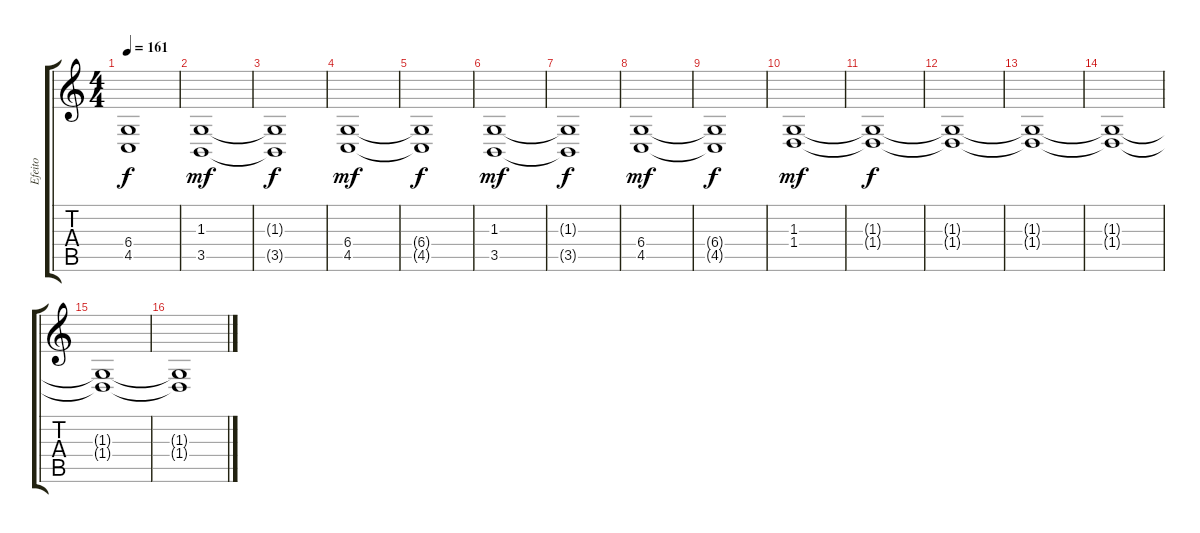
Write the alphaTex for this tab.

\track ("Efeito" "Efeito") {instrument stringensemble1}
\staff {score tabs}
\tuning (Eb4 Bb3 Gb3 Db3 Ab2 Eb2) {hide}
\ts (4 4)
\tempo 161
\clef g2
\ks c
(6.4{t} 4.5{t}).1{dy f} |
(1.3 3.5).1{dy mf} |
(1.3{t} 3.5{t}).1{dy f} |
(6.4 4.5).1{dy mf} |
(6.4{t} 4.5{t}).1{dy f} |
(1.3 3.5).1{dy mf} |
(1.3{t} 3.5{t}).1{dy f} |
(6.4 4.5).1{dy mf} |
(6.4{t} 4.5{t}).1{dy f} |
(1.3 1.4).1{dy mf} |
(1.3{t} 1.4{t}).1{dy f} |
(1.3{t} 1.4{t}).1 |
(1.3{t} 1.4{t}).1 |
(1.3{t} 1.4{t}).1 |
(1.3{t} 1.4{t}).1 |
(1.3{t} 1.4{t}).1
